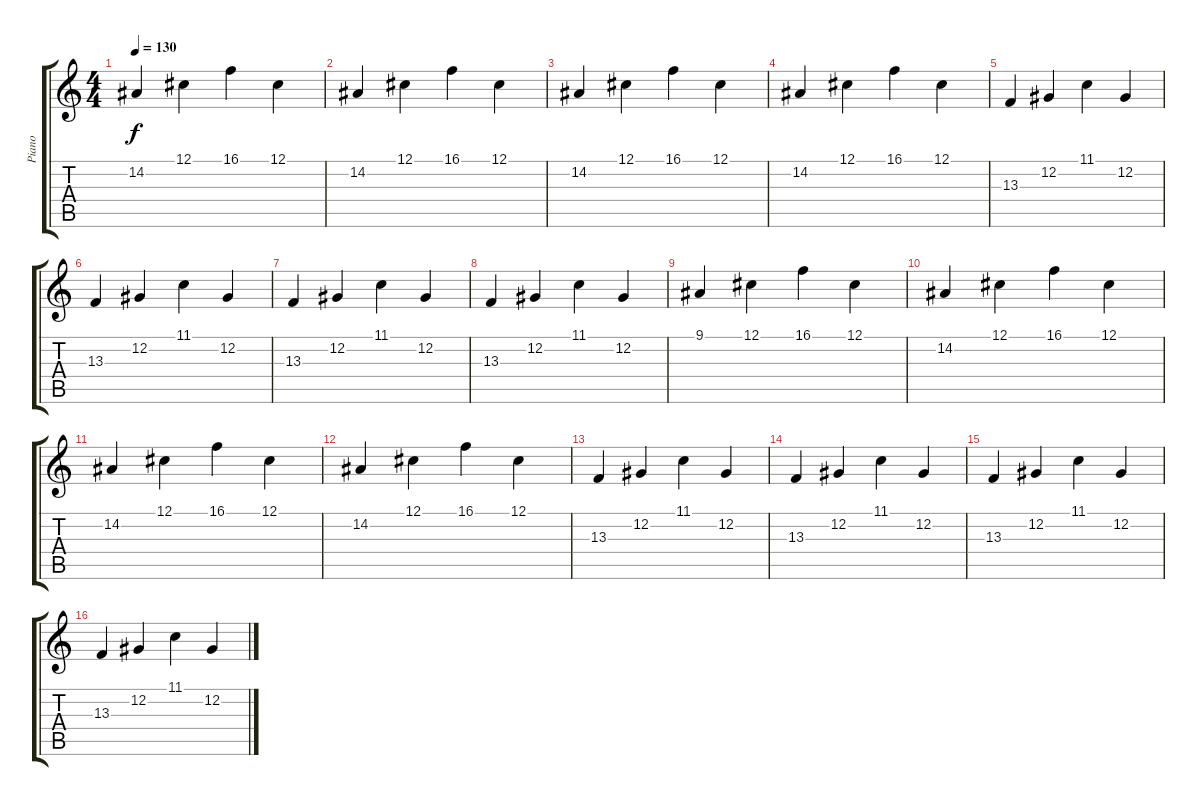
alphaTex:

\track ("Piano" "Piano") {instrument brightacousticpiano}
\staff {score tabs}
\tuning (Db4 Ab3 E3 B2 Gb2 Db2) {hide}
\ts (4 4)
\tempo 130
\clef g2
\ks c
14.2.4{dy f instrument brightacousticpiano} 12.1.4 16.1.4 12.1.4 |
14.2.4 12.1.4 16.1.4 12.1.4 |
14.2.4 12.1.4 16.1.4 12.1.4 |
14.2.4 12.1.4 16.1.4 12.1.4 |
13.3.4 12.2.4 11.1.4 12.2.4 |
13.3.4 12.2.4 11.1.4 12.2.4 |
13.3.4 12.2.4 11.1.4 12.2.4 |
13.3.4 12.2.4 11.1.4 12.2.4 |
9.1.4 12.1.4 16.1.4 12.1.4 |
14.2.4 12.1.4 16.1.4 12.1.4 |
14.2.4 12.1.4 16.1.4 12.1.4 |
14.2.4 12.1.4 16.1.4 12.1.4 |
13.3.4 12.2.4 11.1.4 12.2.4 |
13.3.4 12.2.4 11.1.4 12.2.4 |
13.3.4 12.2.4 11.1.4 12.2.4 |
13.3.4 12.2.4 11.1.4 12.2.4
